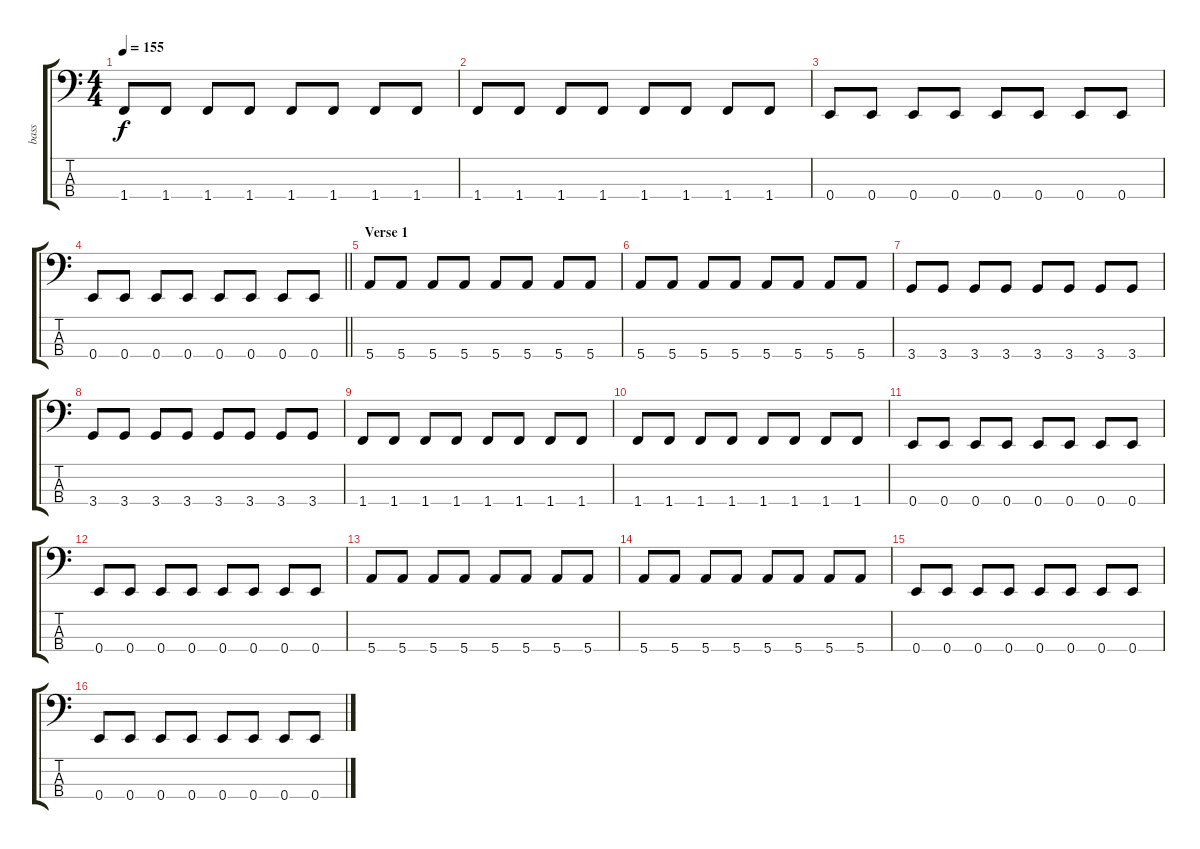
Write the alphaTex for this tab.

\track ("bass" "bass") {instrument electricbassfinger}
\staff {score tabs}
\tuning (G2 D2 A1 E1) {hide}
\ts (4 4)
\tempo 155
\clef f4
\ks c
1.4.8{dy f} 1.4.8 1.4.8 1.4.8 1.4.8 1.4.8 1.4.8 1.4.8 |
1.4.8 1.4.8 1.4.8 1.4.8 1.4.8 1.4.8 1.4.8 1.4.8 |
0.4.8 0.4.8 0.4.8 0.4.8 0.4.8 0.4.8 0.4.8 0.4.8 |
\barLineRight lightlight
0.4.8 0.4.8 0.4.8 0.4.8 0.4.8 0.4.8 0.4.8 0.4.8 |
\section ("" "Verse 1")
5.4.8 5.4.8 5.4.8 5.4.8 5.4.8 5.4.8 5.4.8 5.4.8 |
5.4.8 5.4.8 5.4.8 5.4.8 5.4.8 5.4.8 5.4.8 5.4.8 |
3.4.8 3.4.8 3.4.8 3.4.8 3.4.8 3.4.8 3.4.8 3.4.8 |
3.4.8 3.4.8 3.4.8 3.4.8 3.4.8 3.4.8 3.4.8 3.4.8 |
1.4.8 1.4.8 1.4.8 1.4.8 1.4.8 1.4.8 1.4.8 1.4.8 |
1.4.8 1.4.8 1.4.8 1.4.8 1.4.8 1.4.8 1.4.8 1.4.8 |
0.4.8 0.4.8 0.4.8 0.4.8 0.4.8 0.4.8 0.4.8 0.4.8 |
0.4.8 0.4.8 0.4.8 0.4.8 0.4.8 0.4.8 0.4.8 0.4.8 |
5.4.8 5.4.8 5.4.8 5.4.8 5.4.8 5.4.8 5.4.8 5.4.8 |
5.4.8 5.4.8 5.4.8 5.4.8 5.4.8 5.4.8 5.4.8 5.4.8 |
0.4.8 0.4.8 0.4.8 0.4.8 0.4.8 0.4.8 0.4.8 0.4.8 |
0.4.8 0.4.8 0.4.8 0.4.8 0.4.8 0.4.8 0.4.8 0.4.8
